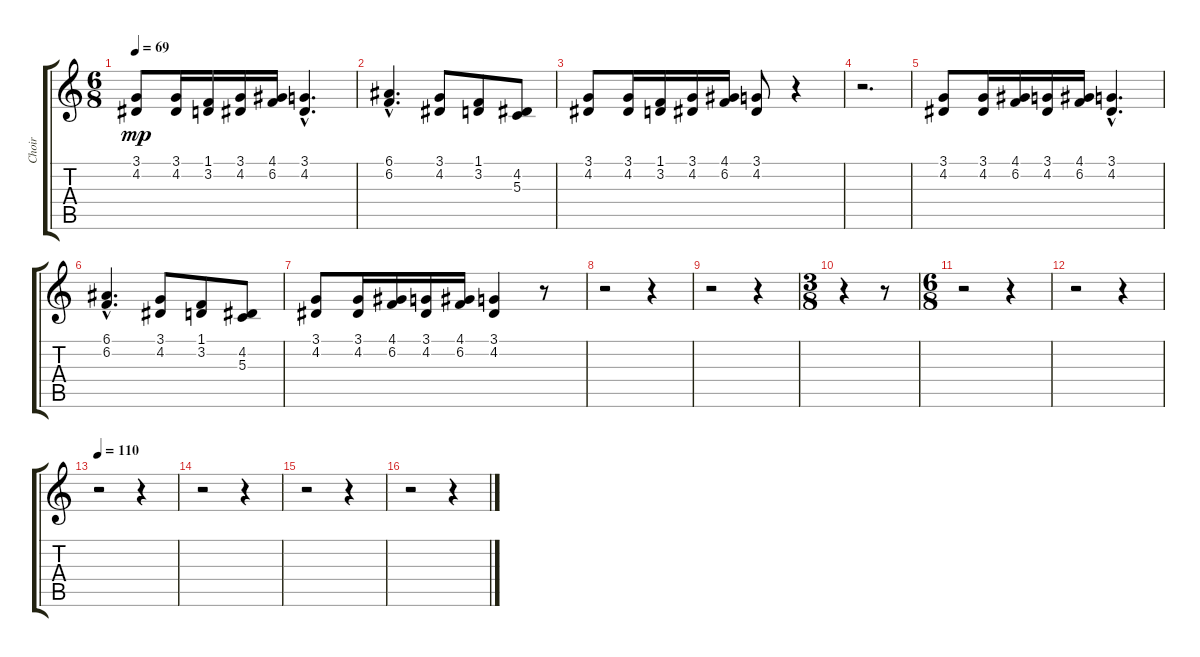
\track ("Choir" "Choir") {instrument choiraahs}
\staff {score tabs}
\tuning (E4 B3 G3 D3 A2 E2) {hide}
\ts (6 8)
\tempo 69
\clef g2
\ks c
(3.1 4.2).8{dy mp} (3.1 4.2).16 (1.1 3.2).16 (3.1 4.2).16 (4.1 6.2).16 (3.1{hac} 4.2{hac}).4{d} |
(6.1{hac} 6.2{hac}).4{d} (3.1 4.2).8 (1.1 3.2).8 (4.2 5.3).8 |
(3.1 4.2).8 (3.1 4.2).16 (1.1 3.2).16 (3.1 4.2).16 (4.1 6.2).16 (3.1 4.2).8 r.4 |
r.2{d} |
(3.1 4.2).8 (3.1 4.2).16 (4.1 6.2).16 (3.1 4.2).16 (4.1 6.2).16 (3.1{hac} 4.2{hac}).4{d} |
(6.1{hac} 6.2{hac}).4{d} (3.1 4.2).8 (1.1 3.2).8 (4.2 5.3).8 |
(3.1 4.2).8 (3.1 4.2).16 (4.1 6.2).16 (3.1 4.2).16 (4.1 6.2).16 (3.1 4.2).4 r.8 |
r.2 r.4 |
r.2 r.4 |
\ts (3 8)
r.4 r.8 |
\ts (6 8)
r.2 r.4 |
r.2 r.4 |
\tempo 110
r.2 r.4 |
r.2 r.4 |
r.2 r.4 |
r.2 r.4
